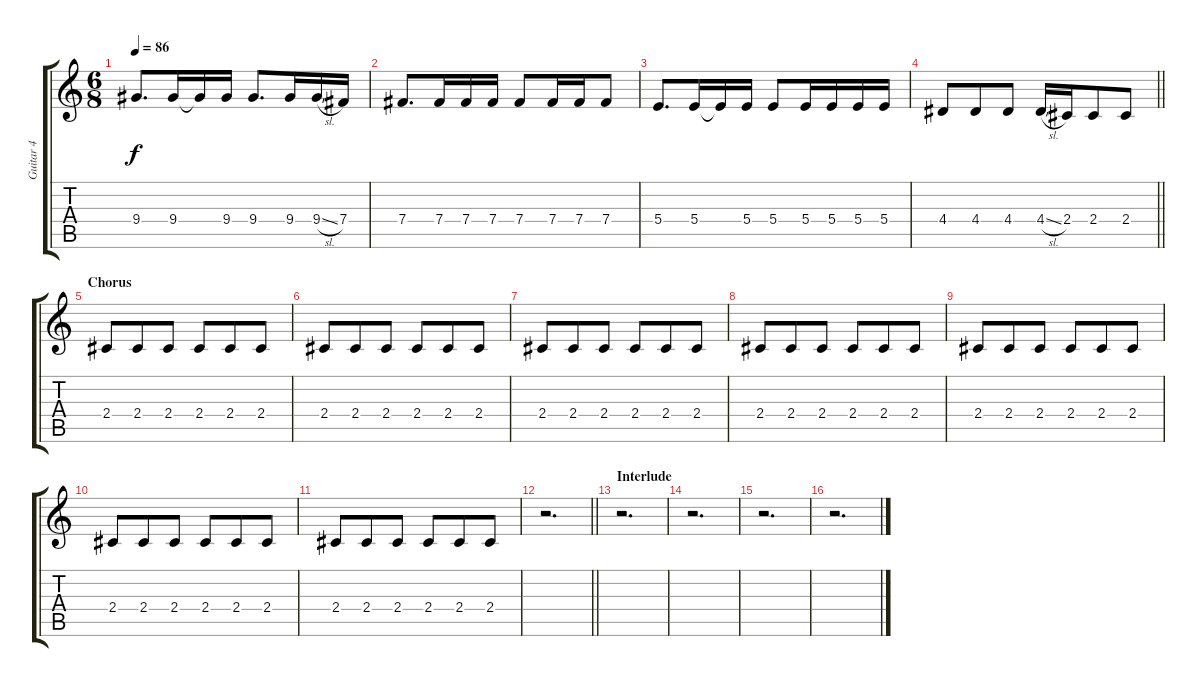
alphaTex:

\track ("Guitar 4" "Guitar 4") {instrument distortionguitar}
\staff {score tabs}
\tuning (Db4 Ab3 E3 B2 Gb2 Db2) {hide}
\ts (6 8)
\tempo 86
\clef g2
\ks c
9.4.8{d dy f} 9.4.16 9.4{t}.16 9.4.16 9.4.8{d} 9.4.16 9.4{sl}.16 7.4.16 |
7.4.8{d} 7.4.16 7.4.16 7.4.16 7.4.8 7.4.16 7.4.16 7.4.8 |
5.4.8{d} 5.4.16 5.4{t}.16 5.4.16 5.4.8 5.4.16 5.4.16 5.4.16 5.4.16 |
\barLineRight lightlight
4.4.8 4.4.8 4.4.8 4.4{sl}.16 2.4.16 2.4.8 2.4.8 |
\section ("" "Chorus")
2.4.8 2.4.8 2.4.8 2.4.8 2.4.8 2.4.8 |
2.4.8 2.4.8 2.4.8 2.4.8 2.4.8 2.4.8 |
2.4.8 2.4.8 2.4.8 2.4.8 2.4.8 2.4.8 |
2.4.8 2.4.8 2.4.8 2.4.8 2.4.8 2.4.8 |
2.4.8 2.4.8 2.4.8 2.4.8 2.4.8 2.4.8 |
2.4.8 2.4.8 2.4.8 2.4.8 2.4.8 2.4.8 |
2.4.8 2.4.8 2.4.8 2.4.8 2.4.8 2.4.8 |
\barLineRight lightlight
r.2{d} |
\section ("" "Interlude")
r.2{d} |
r.2{d} |
r.2{d} |
r.2{d}
